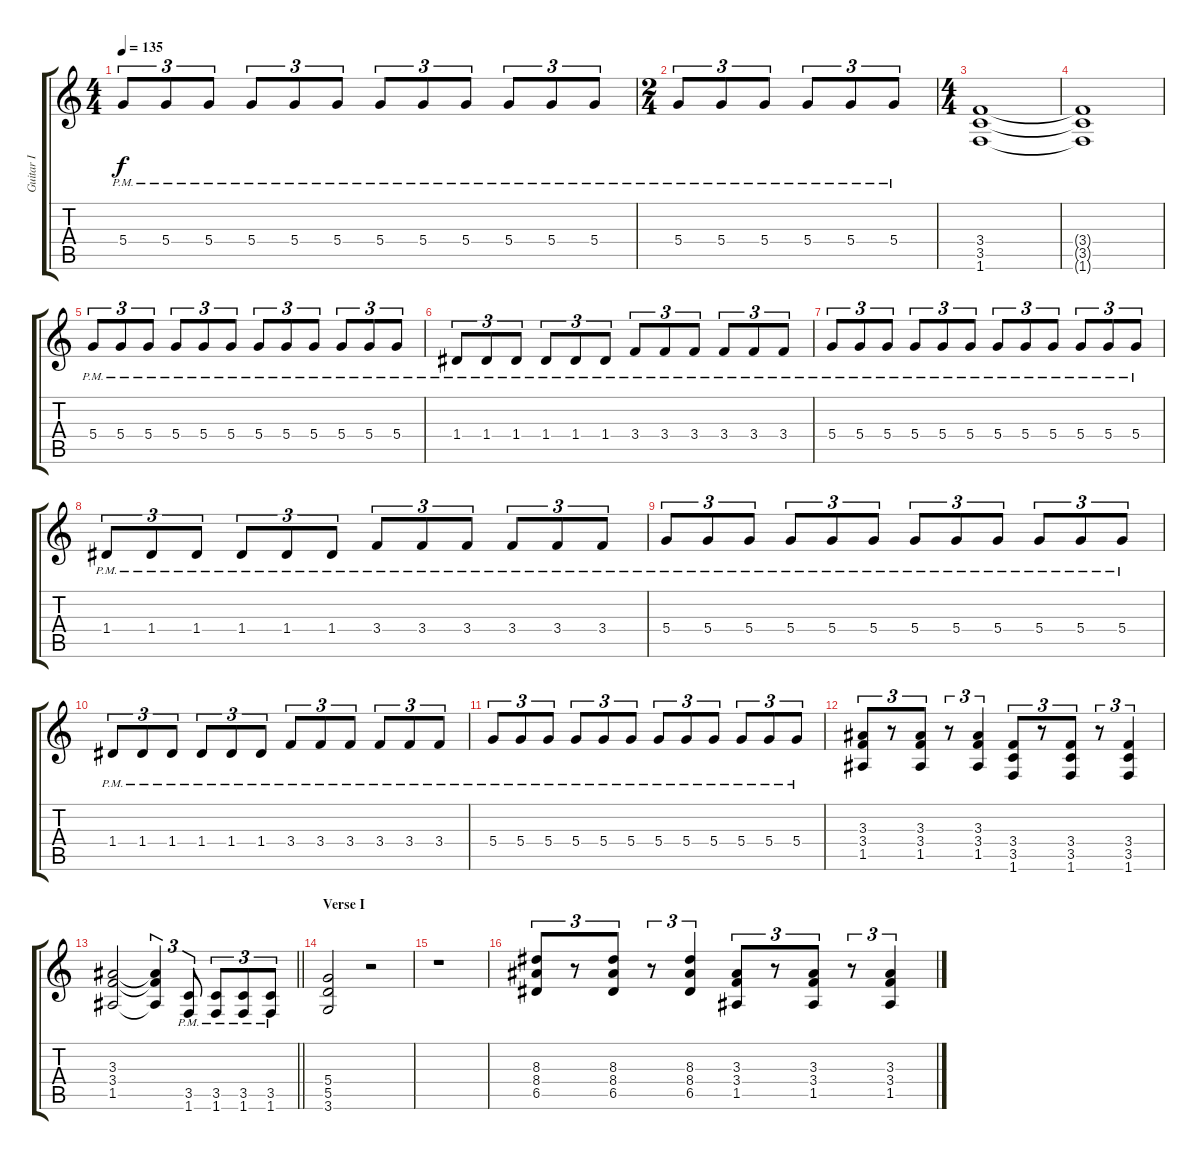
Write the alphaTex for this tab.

\track ("Guitar I" "Guitar I") {instrument overdrivenguitar}
\staff {score tabs}
\tuning (E4 B3 G3 D3 A2 E2) {hide}
\ts (4 4)
\tempo 135
\clef g2
\ks c
5.4{pm}.8{tu (3 2) dy f} 5.4{pm}.8{tu (3 2)} 5.4{pm}.8{tu (3 2)} 5.4{pm}.8{tu (3 2)} 5.4{pm}.8{tu (3 2)} 5.4{pm}.8{tu (3 2)} 5.4{pm}.8{tu (3 2)} 5.4{pm}.8{tu (3 2)} 5.4{pm}.8{tu (3 2)} 5.4{pm}.8{tu (3 2)} 5.4{pm}.8{tu (3 2)} 5.4{pm}.8{tu (3 2)} |
\ts (2 4)
5.4{pm}.8{tu (3 2)} 5.4{pm}.8{tu (3 2)} 5.4{pm}.8{tu (3 2)} 5.4{pm}.8{tu (3 2)} 5.4{pm}.8{tu (3 2)} 5.4{pm}.8{tu (3 2)} |
\ts (4 4)
(3.4 3.5 1.6).1 |
(3.4{t} 3.5{t} 1.6{t}).1 |
5.4{pm}.8{tu (3 2)} 5.4{pm}.8{tu (3 2)} 5.4{pm}.8{tu (3 2)} 5.4{pm}.8{tu (3 2)} 5.4{pm}.8{tu (3 2)} 5.4{pm}.8{tu (3 2)} 5.4{pm}.8{tu (3 2)} 5.4{pm}.8{tu (3 2)} 5.4{pm}.8{tu (3 2)} 5.4{pm}.8{tu (3 2)} 5.4{pm}.8{tu (3 2)} 5.4{pm}.8{tu (3 2)} |
1.4{pm}.8{tu (3 2)} 1.4{pm}.8{tu (3 2)} 1.4{pm}.8{tu (3 2)} 1.4{pm}.8{tu (3 2)} 1.4{pm}.8{tu (3 2)} 1.4{pm}.8{tu (3 2)} 3.4{pm}.8{tu (3 2)} 3.4{pm}.8{tu (3 2)} 3.4{pm}.8{tu (3 2)} 3.4{pm}.8{tu (3 2)} 3.4{pm}.8{tu (3 2)} 3.4{pm}.8{tu (3 2)} |
5.4{pm}.8{tu (3 2)} 5.4{pm}.8{tu (3 2)} 5.4{pm}.8{tu (3 2)} 5.4{pm}.8{tu (3 2)} 5.4{pm}.8{tu (3 2)} 5.4{pm}.8{tu (3 2)} 5.4{pm}.8{tu (3 2)} 5.4{pm}.8{tu (3 2)} 5.4{pm}.8{tu (3 2)} 5.4{pm}.8{tu (3 2)} 5.4{pm}.8{tu (3 2)} 5.4{pm}.8{tu (3 2)} |
1.4{pm}.8{tu (3 2)} 1.4{pm}.8{tu (3 2)} 1.4{pm}.8{tu (3 2)} 1.4{pm}.8{tu (3 2)} 1.4{pm}.8{tu (3 2)} 1.4{pm}.8{tu (3 2)} 3.4{pm}.8{tu (3 2)} 3.4{pm}.8{tu (3 2)} 3.4{pm}.8{tu (3 2)} 3.4{pm}.8{tu (3 2)} 3.4{pm}.8{tu (3 2)} 3.4{pm}.8{tu (3 2)} |
5.4{pm}.8{tu (3 2)} 5.4{pm}.8{tu (3 2)} 5.4{pm}.8{tu (3 2)} 5.4{pm}.8{tu (3 2)} 5.4{pm}.8{tu (3 2)} 5.4{pm}.8{tu (3 2)} 5.4{pm}.8{tu (3 2)} 5.4{pm}.8{tu (3 2)} 5.4{pm}.8{tu (3 2)} 5.4{pm}.8{tu (3 2)} 5.4{pm}.8{tu (3 2)} 5.4{pm}.8{tu (3 2)} |
1.4{pm}.8{tu (3 2)} 1.4{pm}.8{tu (3 2)} 1.4{pm}.8{tu (3 2)} 1.4{pm}.8{tu (3 2)} 1.4{pm}.8{tu (3 2)} 1.4{pm}.8{tu (3 2)} 3.4{pm}.8{tu (3 2)} 3.4{pm}.8{tu (3 2)} 3.4{pm}.8{tu (3 2)} 3.4{pm}.8{tu (3 2)} 3.4{pm}.8{tu (3 2)} 3.4{pm}.8{tu (3 2)} |
5.4{pm}.8{tu (3 2)} 5.4{pm}.8{tu (3 2)} 5.4{pm}.8{tu (3 2)} 5.4{pm}.8{tu (3 2)} 5.4{pm}.8{tu (3 2)} 5.4{pm}.8{tu (3 2)} 5.4{pm}.8{tu (3 2)} 5.4{pm}.8{tu (3 2)} 5.4{pm}.8{tu (3 2)} 5.4{pm}.8{tu (3 2)} 5.4{pm}.8{tu (3 2)} 5.4{pm}.8{tu (3 2)} |
(3.3 3.4 1.5).8{tu (3 2)} r.8{tu (3 2)} (3.3 3.4 1.5).8{tu (3 2)} r.8{tu (3 2)} (3.3 3.4 1.5).4{tu (3 2)} (3.4 3.5 1.6).8{tu (3 2)} r.8{tu (3 2)} (3.4 3.5 1.6).8{tu (3 2)} r.8{tu (3 2)} (3.4 3.5 1.6).4{tu (3 2)} |
\barLineRight lightlight
(3.3 3.4 1.5).2 (3.3{t} 3.4{t} 1.5{t}).4{tu (3 2)} (3.5{pm} 1.6{pm}).8{tu (3 2)} (3.5{pm} 1.6{pm}).8{tu (3 2)} (3.5{pm} 1.6{pm}).8{tu (3 2)} (3.5{pm} 1.6{pm}).8{tu (3 2)} |
\section ("" "Verse I")
(5.4 5.5 3.6).2 r.2 |
r.1 |
(8.3 8.4 6.5).8{tu (3 2)} r.8{tu (3 2)} (8.3 8.4 6.5).8{tu (3 2)} r.8{tu (3 2)} (8.3 8.4 6.5).4{tu (3 2)} (3.3 3.4 1.5).8{tu (3 2)} r.8{tu (3 2)} (3.3 3.4 1.5).8{tu (3 2)} r.8{tu (3 2)} (3.3 3.4 1.5).4{tu (3 2)}
